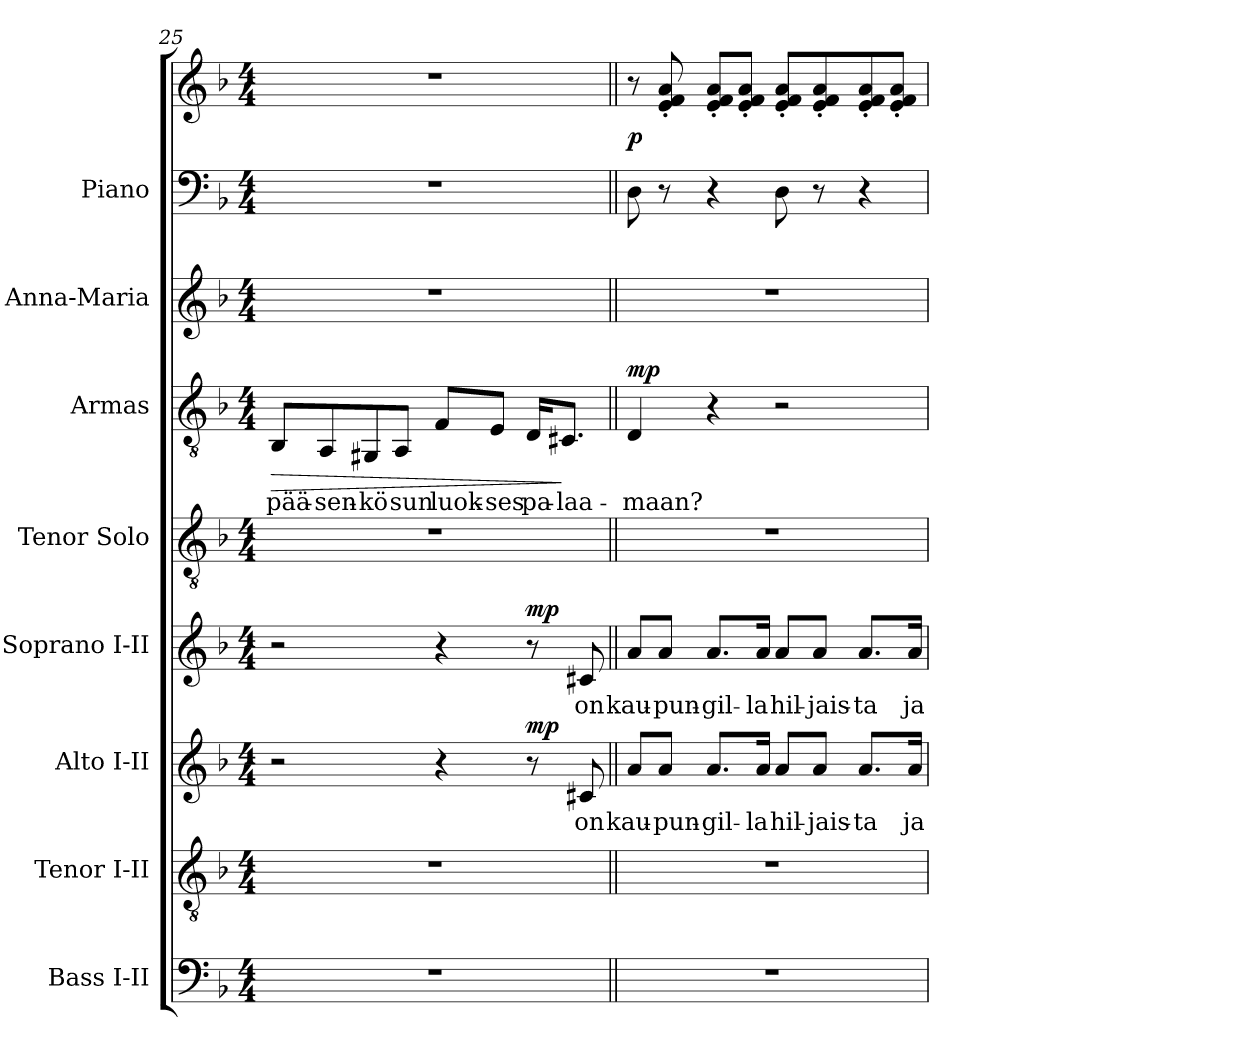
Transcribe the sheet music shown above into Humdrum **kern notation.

**kern	**kern	**kern	**text	**dynam	**kern	**text	**dynam	**kern	**kern	**text	**dynam	**kern	**kern	**kern	**dynam
*part8	*part7	*part6	*part6	*part6	*part5	*part5	*part5	*part4	*part3	*part3	*part3	*part2	*part1	*part1	*part1
*staff9	*staff8	*staff7	*staff7	*staff7	*staff6	*staff6	*staff6	*staff5	*staff4	*staff4	*staff4	*staff3	*staff2	*staff1	*staff1/2
*I"Bass I-II	*I"Tenor I-II	*I"Alto I-II	*	*	*I"Soprano I-II	*	*	*I"Tenor Solo	*I"Armas	*	*	*I"Anna-Maria	*I"Piano	*	*
*I'B.	*I'T.	*I'A.	*	*	*I'S.	*	*	*I'T. Solo	*I'Armas	*	*	*I'A-M	*I'Pno.	*	*
*clefF4	*clefGv2	*clefG2	*	*	*clefG2	*	*	*clefGv2	*clefGv2	*	*	*clefG2	*clefF4	*clefG2	*
*	*ITrd7c12	*	*	*	*	*	*	*ITrd7c12	*ITrd7c12	*	*	*	*	*	*
*k[b-]	*k[b-]	*k[b-]	*	*	*k[b-]	*	*	*k[b-]	*k[b-]	*	*	*k[b-]	*k[b-]	*k[b-]	*
*F:	*F:	*F:	*	*	*F:	*	*	*F:	*F:	*	*	*F:	*F:	*F:	*
*M4/4	*M4/4	*M4/4	*	*	*M4/4	*	*	*M4/4	*M4/4	*	*	*M4/4	*M4/4	*M4/4	*
=25	=25	=25	=25	=25	=25	=25	=25	=25	=25	=25	=25	=25	=25	=25	=25
!	!	!	!	!	!	!	!	!	!	!LO:LY:b:color=#000000	!LO:HP:b	!	!	!	!
1r	1r	2r	.	.	2r	.	.	1r	8BBB-i/L	pää-	>	1r	1r	1r	.
!	!	!	!	!	!	!	!	!	!	!LO:LY:b:color=#000000	!	!	!	!	!
.	.	.	.	.	.	.	.	.	8AAAi/	-sen-	.	.	.	.	.
!	!	!	!	!	!	!	!	!	!	!LO:LY:b:color=#000000	!	!	!	!	!
.	.	.	.	.	.	.	.	.	8GGG#Xi/	-kö	.	.	.	.	.
!	!	!	!	!	!	!	!	!	!	!LO:LY:b:color=#000000	!	!	!	!	!
.	.	.	.	.	.	.	.	.	8AAAi/J	sun	.	.	.	.	.
!	!	!	!	!	!	!	!	!	!	!LO:LY:b:color=#000000	!	!	!	!	!
.	.	4r	.	.	4r	.	.	.	8FFi/L	luok-	.	.	.	.	.
!	!	!	!	!	!	!	!	!	!	!LO:LY:b:color=#000000	!	!	!	!	!
.	.	.	.	.	.	.	.	.	8EEi/J	-ses	.	.	.	.	.
!	!	!	!	!	!	!	!	!	!	!LO:LY:b:color=#000000	!	!	!	!	!
.	.	8r	.	mp	8r	.	mp	.	16DDi/KL	pa-	.	.	.	.	.
!	!	!	!	!	!	!	!	!	!	!LO:LY:b:color=#000000	!	!	!	!	!
.	.	.	.	.	.	.	.	.	8.CC#Xi/J	-laa-	]	.	.	.	.
!	!	!	!LO:LY:b:color=#000000	!	!	!	!	!	!	!	!	!	!	!	!
!	!	!	!	!	!	!LO:LY:b:color=#000000	!	!	!	!	!	!	!	!	!
.	.	8c#Xi/	on	.	8c#Xi/	on	.	.	.	.	.	.	.	.	.
!!LO:PB:g=z
=26||	=26||	=26||	=26||	=26||	=26||	=26||	=26||	=26||	=26||	=26||	=26||	=26||	=26||	=26||	=26||
!	!	!	!LO:LY:b:color=#000000	!	!	!	!	!	!	!	!	!	!	!	!
!	!	!	!	!	!	!LO:LY:b:color=#000000	!	!	!	!	!	!	!	!	!
*	*	*	*	*	*	*	*	*	*	*	*	*	*	*MM88	*
!	!	!	!	!	!	!	!	!	!	!LO:LY:b:color=#000000	!	!	!	!	!
1r	1r	8ai/L	kau-	.	8ai/L	kau-	.	1r	4DDi/	-maan?	mp	1r	8Di\	8r	p
!	!	!	!LO:LY:b:color=#000000	!	!	!	!	!	!	!	!	!	!	!	!
!	!	!	!	!	!	!LO:LY:b:color=#000000	!	!	!	!	!	!	!	!	!
.	.	8ai/J	-pun-	.	8ai/J	-pun-	.	.	.	.	.	.	8r	8ei/' 8fi' 8ai'	.
!	!	!	!LO:LY:b:color=#000000	!	!	!	!	!	!	!	!	!	!	!	!
!	!	!	!	!	!	!LO:LY:b:color=#000000	!	!	!	!	!	!	!	!	!
.	.	8.ai/L	-gil-	.	8.ai/L	-gil-	.	.	4r	.	.	.	4r	8ei/' 8fi' 8ai'L	.
.	.	.	.	.	.	.	.	.	.	.	.	.	.	8ei/' 8fi' 8ai'J	.
!	!	!	!LO:LY:b:color=#000000	!	!	!	!	!	!	!	!	!	!	!	!
!	!	!	!	!	!	!LO:LY:b:color=#000000	!	!	!	!	!	!	!	!	!
.	.	16ai/Jk	-la	.	16ai/Jk	-la	.	.	.	.	.	.	.	.	.
!	!	!	!LO:LY:b:color=#000000	!	!	!	!	!	!	!	!	!	!	!	!
!	!	!	!	!	!	!LO:LY:b:color=#000000	!	!	!	!	!	!	!	!	!
.	.	8ai/L	hil-	.	8ai/L	hil-	.	.	2r	.	.	.	8Di\	8ei/' 8fi' 8ai'L	.
!	!	!	!LO:LY:b:color=#000000	!	!	!	!	!	!	!	!	!	!	!	!
!	!	!	!	!	!	!LO:LY:b:color=#000000	!	!	!	!	!	!	!	!	!
.	.	8ai/J	-jais-	.	8ai/J	-jais-	.	.	.	.	.	.	8r	8ei/' 8fi' 8ai'	.
!	!	!	!LO:LY:b:color=#000000	!	!	!	!	!	!	!	!	!	!	!	!
!	!	!	!	!	!	!LO:LY:b:color=#000000	!	!	!	!	!	!	!	!	!
.	.	8.ai/L	-ta	.	8.ai/L	-ta	.	.	.	.	.	.	4r	8ei/' 8fi' 8ai'	.
.	.	.	.	.	.	.	.	.	.	.	.	.	.	8ei/' 8fi' 8ai'J	.
!	!	!	!LO:LY:b:color=#000000	!	!	!	!	!	!	!	!	!	!	!	!
!	!	!	!	!	!	!LO:LY:b:color=#000000	!	!	!	!	!	!	!	!	!
.	.	16ai/Jk	ja	.	16ai/Jk	ja	.	.	.	.	.	.	.	.	.
=	=	=	=	=	=	=	=	=	=	=	=	=	=	=	=
*-	*-	*-	*-	*-	*-	*-	*-	*-	*-	*-	*-	*-	*-	*-	*-
